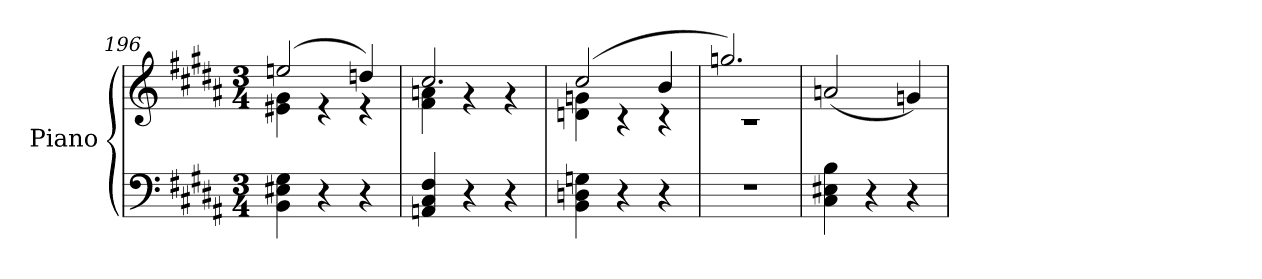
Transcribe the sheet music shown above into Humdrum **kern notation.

**kern	**kern
*part1	*part1
*staff2	*staff1
*I"Piano	*
*I'Pno	*
*clefF4	*clefG2
*k[f#c#g#d#a#]	*k[f#c#g#d#a#]
*B:	*B:
*M3/4	*M3/4
=196	=196
*	*^
4BB\ 4E#X\ 4G#\	(2een/	4e#X\ 4g#\
4r	.	4re
4r	4ddn/)	4re
=197	=197	=197
4AAn/ 4C#/ 4F#/	2.cc#/	4f#\ 4an\
4r	.	4rg
4r	.	4rg
=198	=198	=198
4BB\ 4Dn\ 4Gn\	(2cc#/	4dn\ 4gn\
4r	.	4rc
4r	4b/	4rc
!!LO:LB:g=z	!!
=199	=199	=199
2.r	2.rc	2.ggn/)
*	*v	*v
=200	=200
4C#\ 4E#X\ 4B\	(2an/
4r	.
4r	4gn/)
=	=
*-	*-
